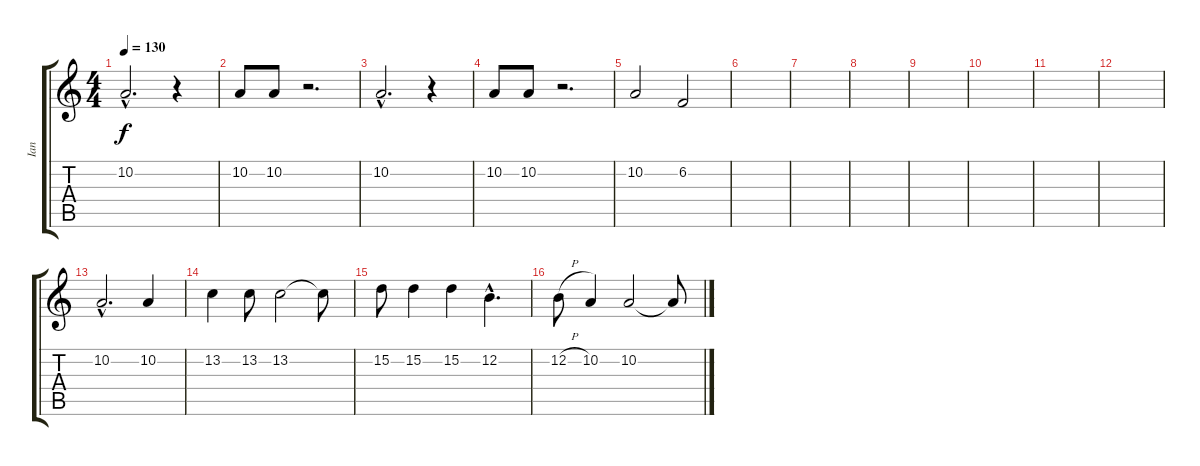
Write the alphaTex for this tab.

\track ("Ian" "Ian") {instrument lead2sawtooth}
\staff {score tabs}
\tuning (E4 B3 G3 D3 A2 E2) {hide}
\ts (4 4)
\tempo 130
\clef g2
\ks c
10.2{hac}.2{d dy f} r.4 |
10.2.8 10.2.8 r.2{d} |
10.2{hac}.2{d} r.4 |
10.2.8 10.2.8 r.2{d} |
10.2.2 6.2.2 |
|
|
|
|
|
|
|
10.2{hac}.2{d} 10.2.4 |
13.2.4 13.2.8 13.2.2 13.2{t}.8 |
15.2.8 15.2.4 15.2.4 12.2{hac}.4{d} |
12.2{h}.8 10.2.4 10.2.2 10.2{t}.8
